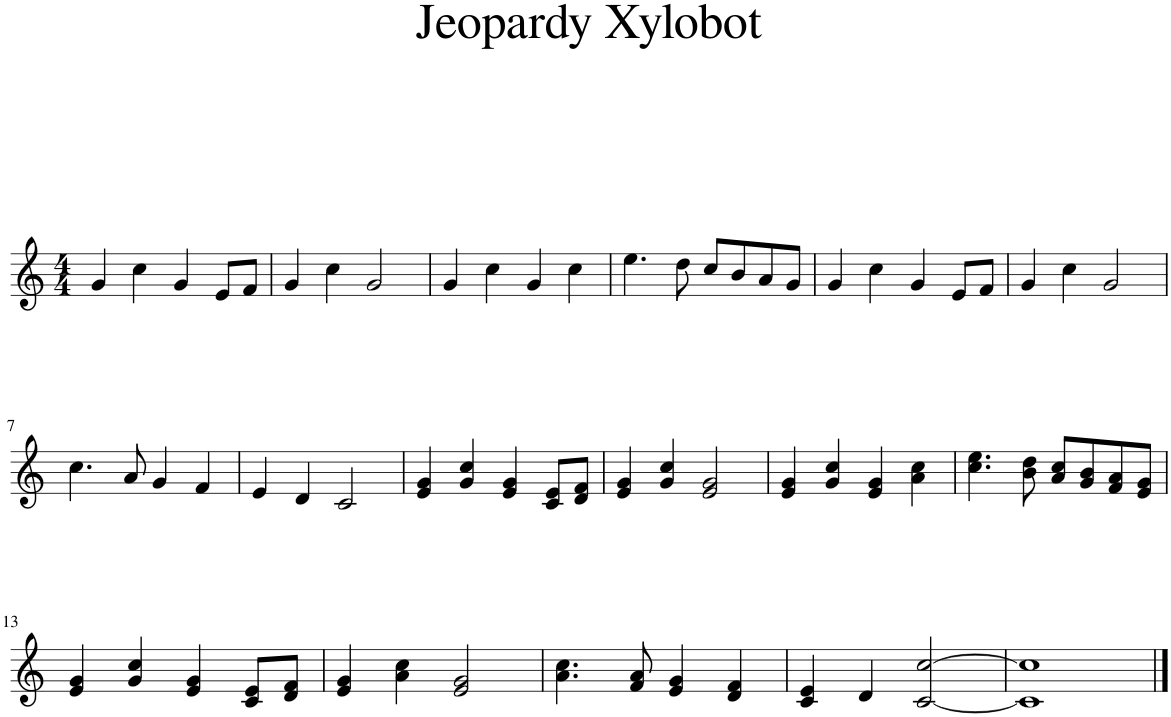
**kern
*part1
*staff1
*I"Piano
*I'Pno.
*clefG2
*k[]
*M4/4
=1
4g/
4cc\
4g/
8e/L
8f/J
=2
4g/
4cc\
2g/
=3
4g/
4cc\
4g/
4cc\
=4
4.ee\
8dd\
8cc/L
8b/
8a/
8g/J
=5
4g/
4cc\
4g/
8e/L
8f/J
=6
4g/
4cc\
2g/
!!LO:LB:g=z
=7
4.cc\
8a/
4g/
4f/
=8
4e/
4d/
2c/
=9
*k[]
4e/ 4g/
4g/ 4cc/
4e/ 4g/
8c/ 8e/L
8d/ 8f/J
=10
4e/ 4g/
4g/ 4cc/
2e/ 2g/
=11
4e/ 4g/
4g/ 4cc/
4e/ 4g/
4a\ 4cc\
=12
4.cc\ 4.ee\
8b\ 8dd\
8a/ 8cc/L
8g/ 8b/
8f/ 8a/
8e/ 8g/J
!!LO:LB:g=z
=13
4e/ 4g/
4g/ 4cc/
4e/ 4g/
8c/ 8e/L
8d/ 8f/J
=14
4e/ 4g/
4a\ 4cc\
2e/ 2g/
=15
4.a\ 4.cc\
8f/ 8a/
4e/ 4g/
4d/ 4f/
=16
4c/ 4e/
4d/
[2c/ [2cc/
=17
1c] 1cc]
==
*-
